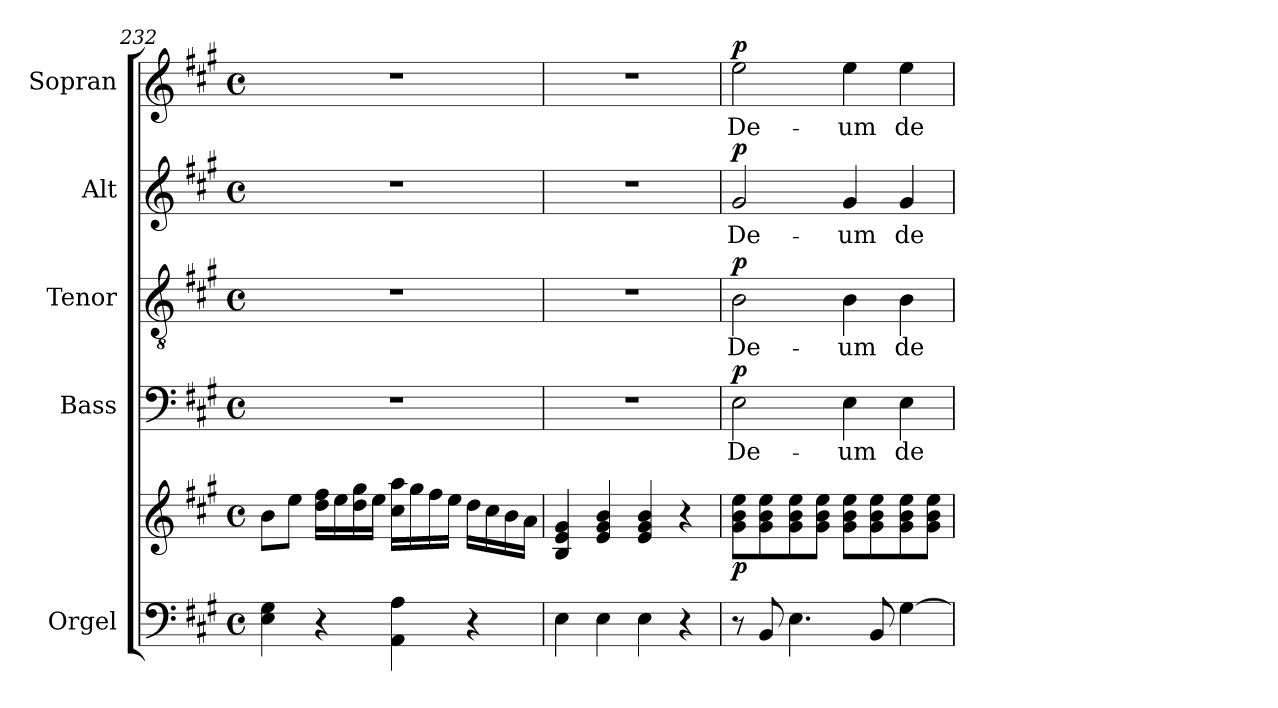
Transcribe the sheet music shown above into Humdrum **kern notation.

**kern	**kern	**dynam	**kern	**text	**dynam	**kern	**text	**dynam	**kern	**text	**dynam	**kern	**text	**dynam
*part5	*part5	*part5	*part4	*part4	*part4	*part3	*part3	*part3	*part2	*part2	*part2	*part1	*part1	*part1
*staff6	*staff5	*staff5/6	*staff4	*staff4	*staff4	*staff3	*staff3	*staff3	*staff2	*staff2	*staff2	*staff1	*staff1	*staff1
*I"Orgel	*	*	*I"Bass	*	*	*I"Tenor	*	*	*I"Alt	*	*	*I"Sopran	*	*
*I'Org.	*	*	*I'B.	*	*	*I'T.	*	*	*I'A.	*	*	*I'S.	*	*
*clefF4	*clefG2	*	*clefF4	*	*	*clefGv2	*	*	*clefG2	*	*	*clefG2	*	*
*k[f#c#g#]	*k[f#c#g#]	*	*k[f#c#g#]	*	*	*k[f#c#g#]	*	*	*k[f#c#g#]	*	*	*k[f#c#g#]	*	*
*A:	*A:	*	*A:	*	*	*A:	*	*	*A:	*	*	*A:	*	*
*M4/4	*M4/4	*	*M4/4	*	*	*M4/4	*	*	*M4/4	*	*	*M4/4	*	*
*met(c)	*met(c)	*	*met(c)	*	*	*met(c)	*	*	*met(c)	*	*	*met(c)	*	*
=232	=232	=232	=232	=232	=232	=232	=232	=232	=232	=232	=232	=232	=232	=232
4E\ 4G#\	8b\L	.	1r	.	.	1r	.	.	1r	.	.	1r	.	.
.	8ee\J	.	.	.	.	.	.	.	.	.	.	.	.	.
4r	16dd\ 16ff#\LL	.	.	.	.	.	.	.	.	.	.	.	.	.
.	16ee\	.	.	.	.	.	.	.	.	.	.	.	.	.
.	16dd\ 16gg#\	.	.	.	.	.	.	.	.	.	.	.	.	.
.	16ee\JJ	.	.	.	.	.	.	.	.	.	.	.	.	.
4AA\ 4A\	16cc#\ 16aa\LL	.	.	.	.	.	.	.	.	.	.	.	.	.
.	16gg#\	.	.	.	.	.	.	.	.	.	.	.	.	.
.	16ff#\	.	.	.	.	.	.	.	.	.	.	.	.	.
.	16ee\JJ	.	.	.	.	.	.	.	.	.	.	.	.	.
4r	16dd\LL	.	.	.	.	.	.	.	.	.	.	.	.	.
.	16cc#\	.	.	.	.	.	.	.	.	.	.	.	.	.
.	16b\	.	.	.	.	.	.	.	.	.	.	.	.	.
.	16a\JJ	.	.	.	.	.	.	.	.	.	.	.	.	.
=233	=233	=233	=233	=233	=233	=233	=233	=233	=233	=233	=233	=233	=233	=233
4E\	4B/ 4e/ 4g#/	.	1r	.	.	1r	.	.	1r	.	.	1r	.	.
4E\	4e/ 4g#/ 4b/	.	.	.	.	.	.	.	.	.	.	.	.	.
4E\	4e/ 4g#/ 4b/	.	.	.	.	.	.	.	.	.	.	.	.	.
4r	4r	.	.	.	.	.	.	.	.	.	.	.	.	.
!!LO:LB:g=z
=234	=234	=234	=234	=234	=234	=234	=234	=234	=234	=234	=234	=234	=234	=234
!	!	!LO:DY:b	!	!LO:LY:b	!LO:DY:a	!	!LO:LY:b	!LO:DY:a	!	!LO:LY:b	!LO:DY:a	!	!LO:LY:b	!LO:DY:a
8r	8g#\ 8b\ 8ee\L	p	2E\	De-	p	2B\	De-	p	2g#/	De-	p	2ee\	De-	p
8BB/	8g#\ 8b\ 8ee\	.	.	.	.	.	.	.	.	.	.	.	.	.
4.E\	8g#\ 8b\ 8ee\	.	.	.	.	.	.	.	.	.	.	.	.	.
.	8g#\ 8b\ 8ee\J	.	.	.	.	.	.	.	.	.	.	.	.	.
!	!	!	!	!LO:LY:b	!	!	!LO:LY:b	!	!	!LO:LY:b	!	!	!LO:LY:b	!
.	8g#\ 8b\ 8ee\L	.	4E\	-um	.	4B\	-um	.	4g#/	-um	.	4ee\	-um	.
8BB/	8g#\ 8b\ 8ee\	.	.	.	.	.	.	.	.	.	.	.	.	.
!	!	!	!	!LO:LY:b	!	!	!LO:LY:b	!	!	!LO:LY:b	!	!	!LO:LY:b	!
[4G#\	8g#\ 8b\ 8ee\	.	4E\	de	.	4B\	de	.	4g#/	de	.	4ee\	de	.
.	8g#\ 8b\ 8ee\J	.	.	.	.	.	.	.	.	.	.	.	.	.
=	=	=	=	=	=	=	=	=	=	=	=	=	=	=
*-	*-	*-	*-	*-	*-	*-	*-	*-	*-	*-	*-	*-	*-	*-
